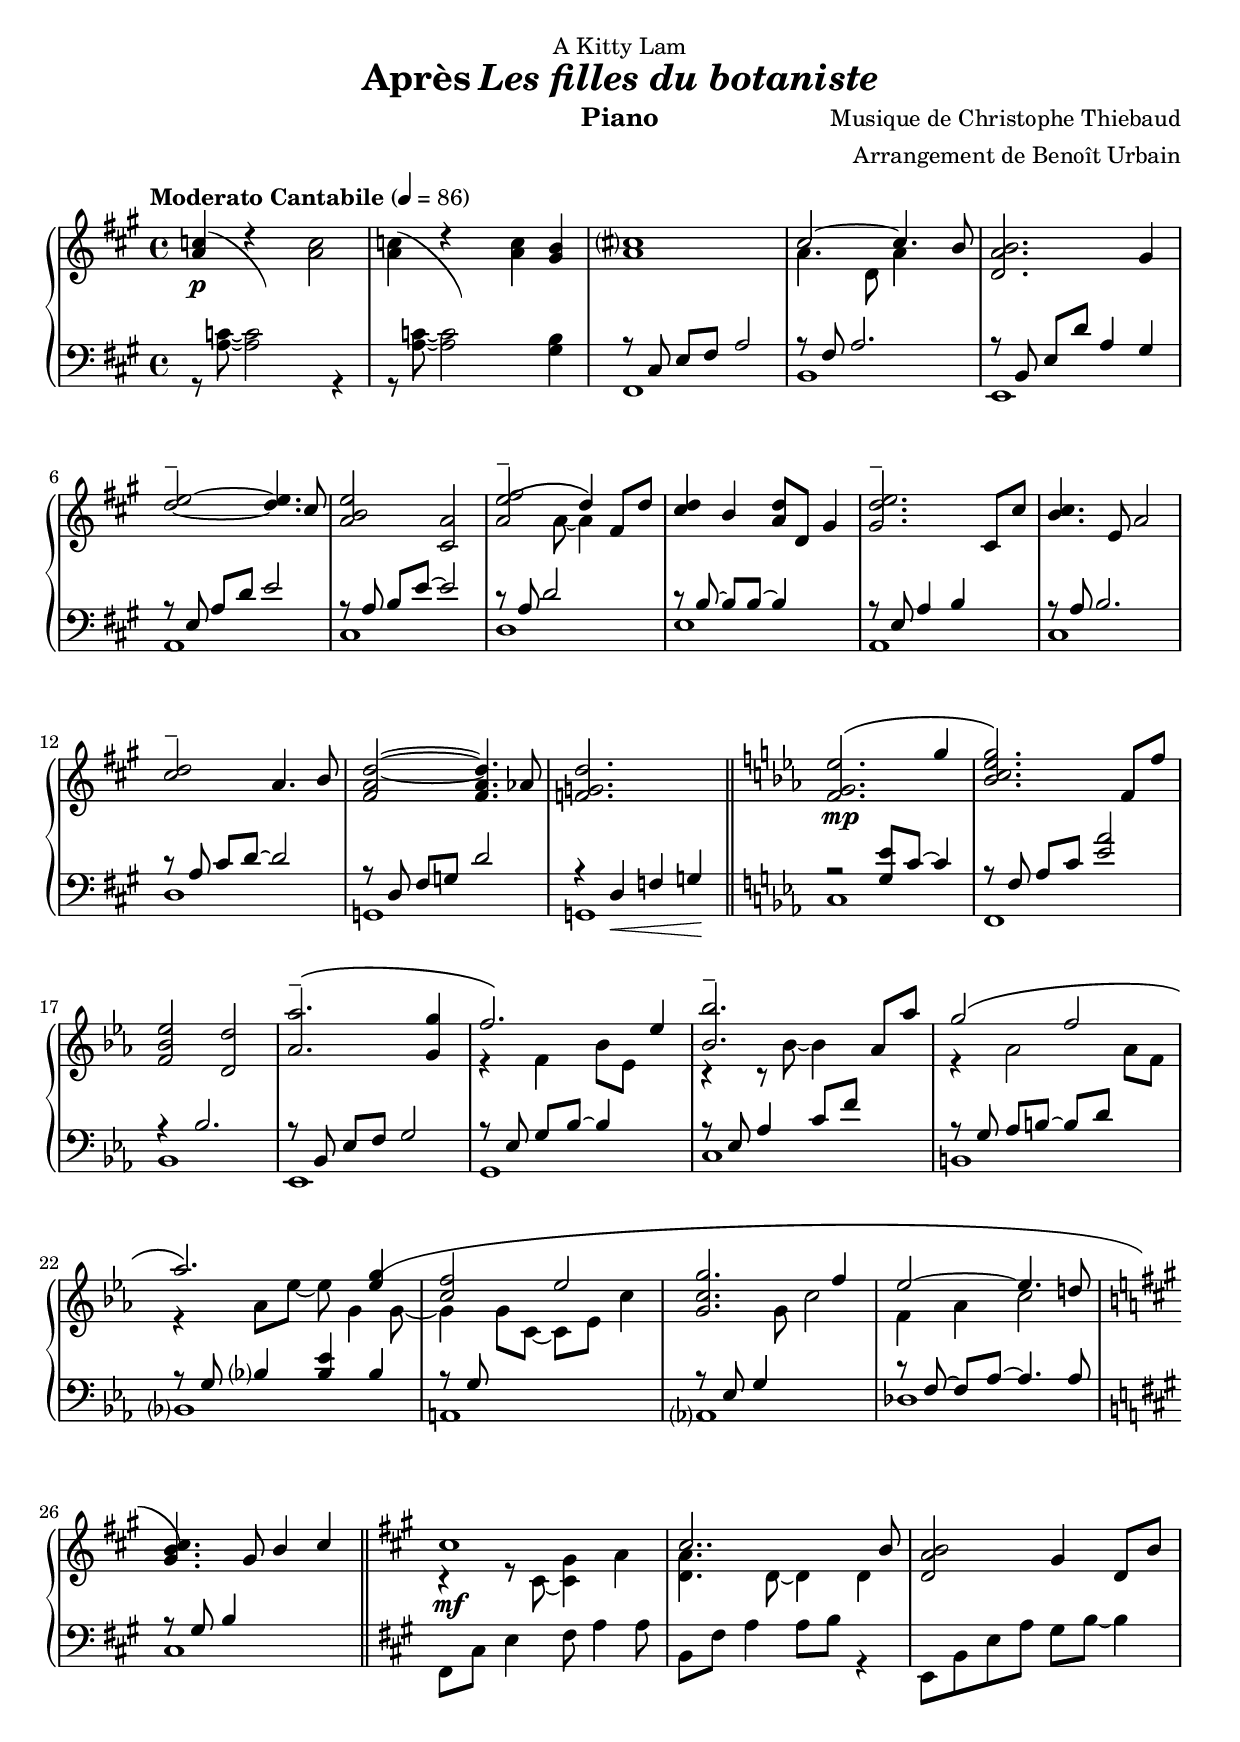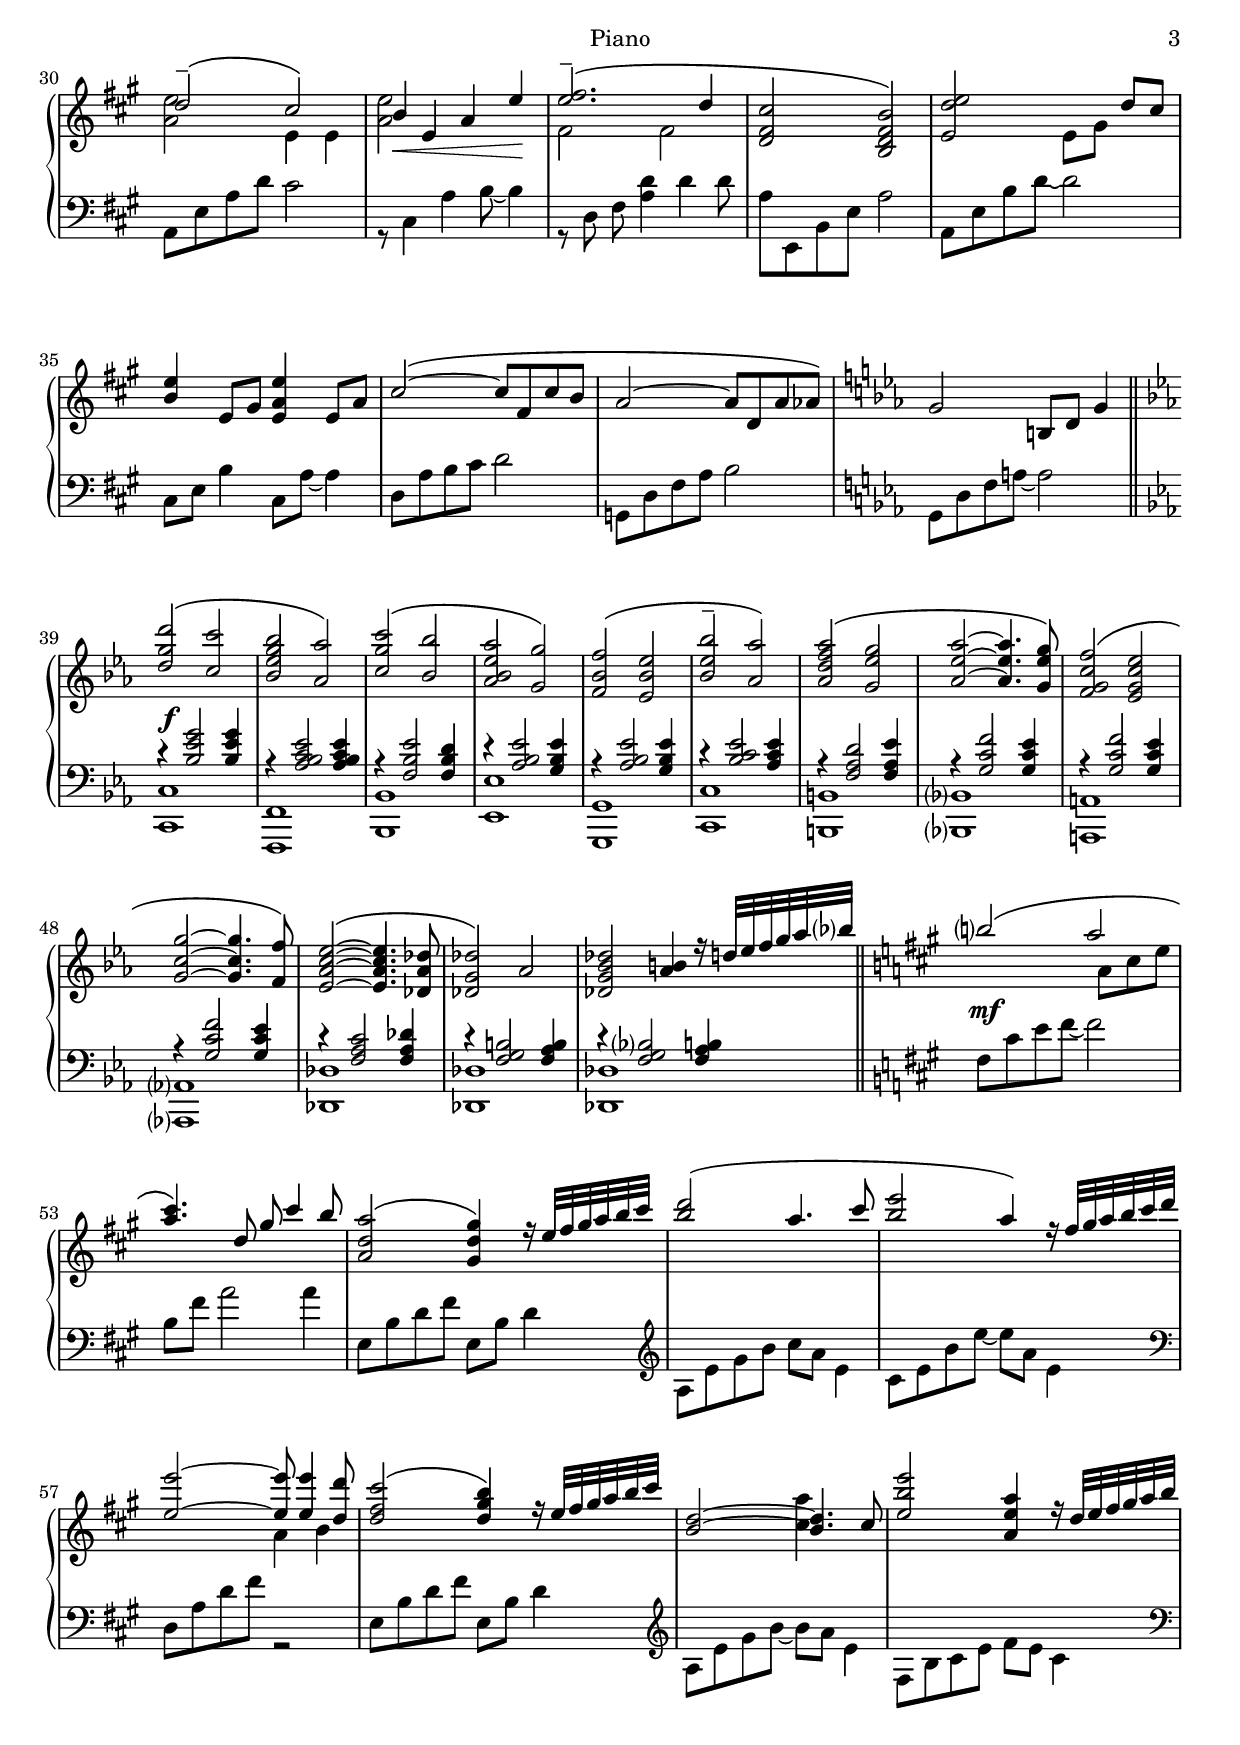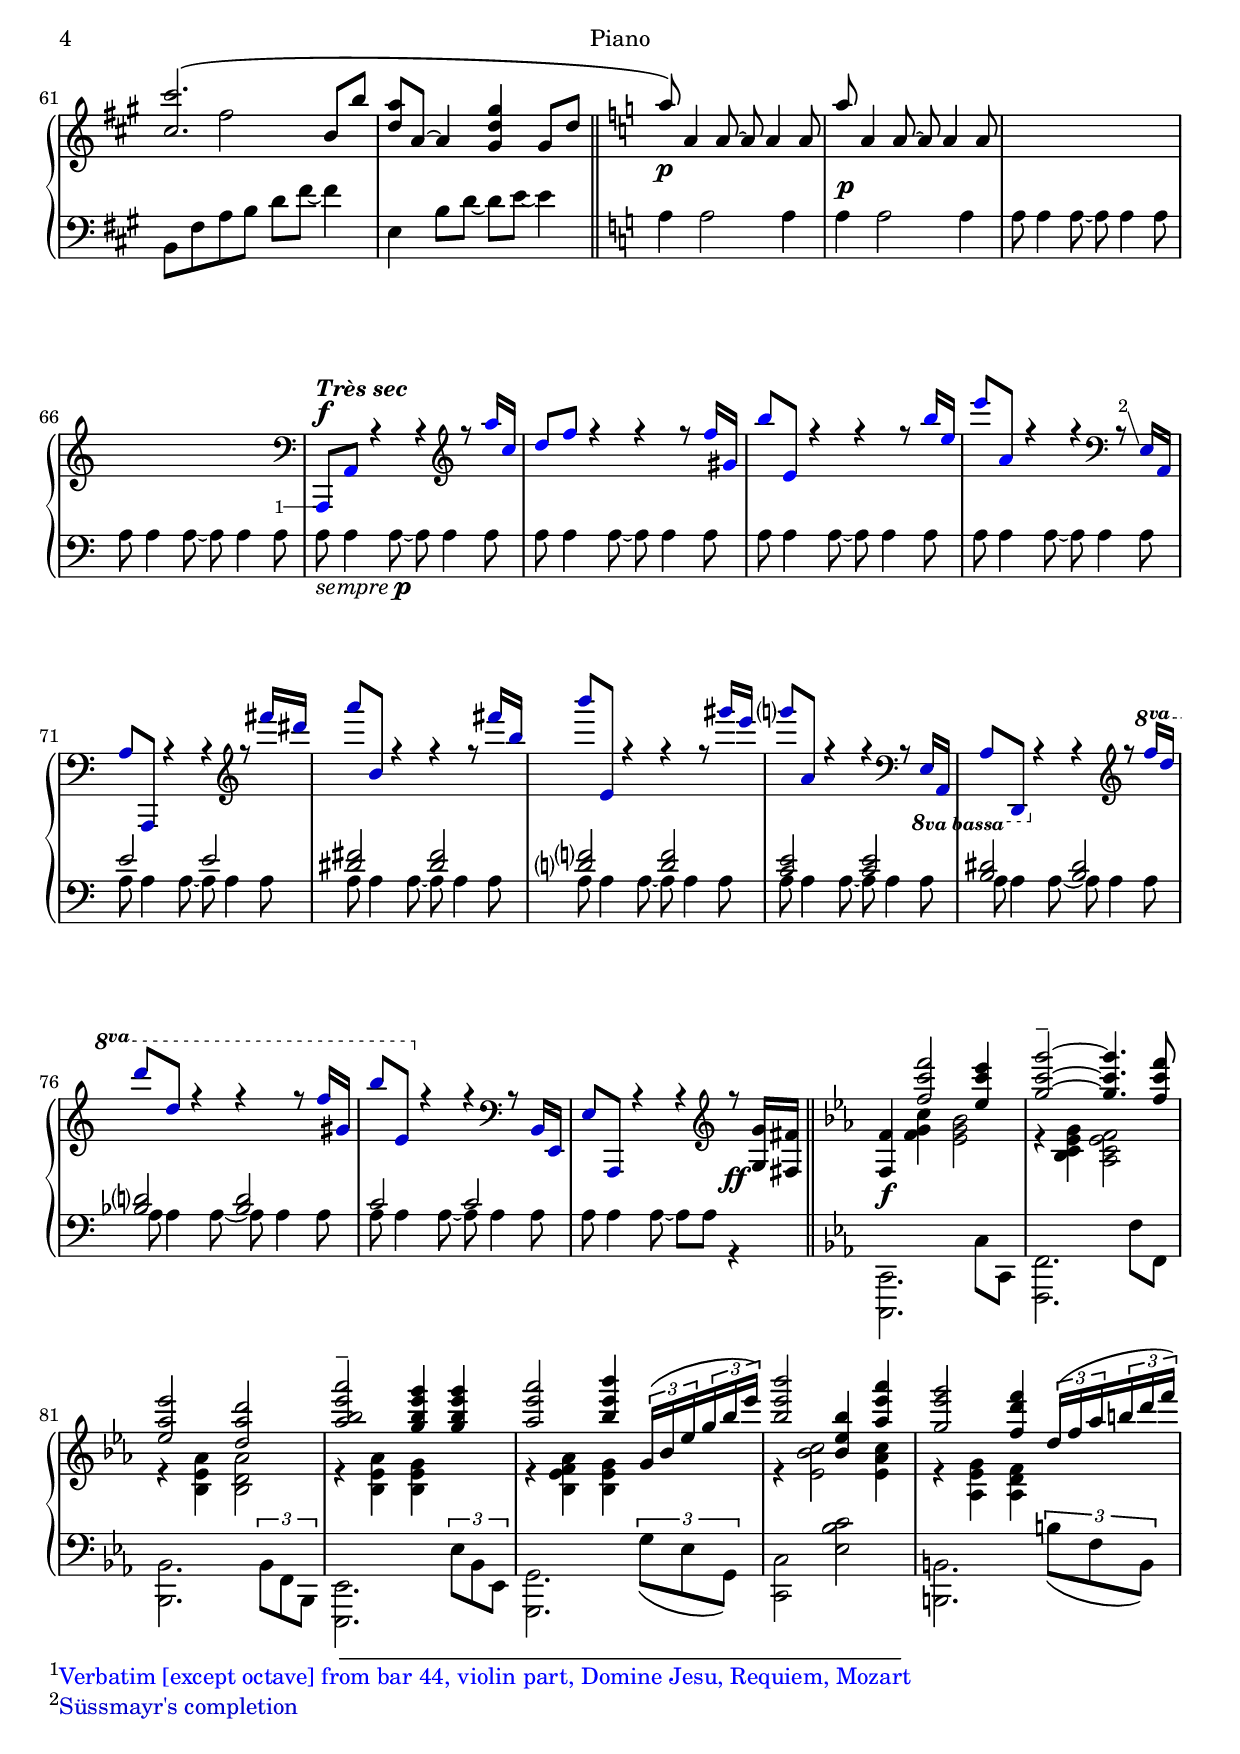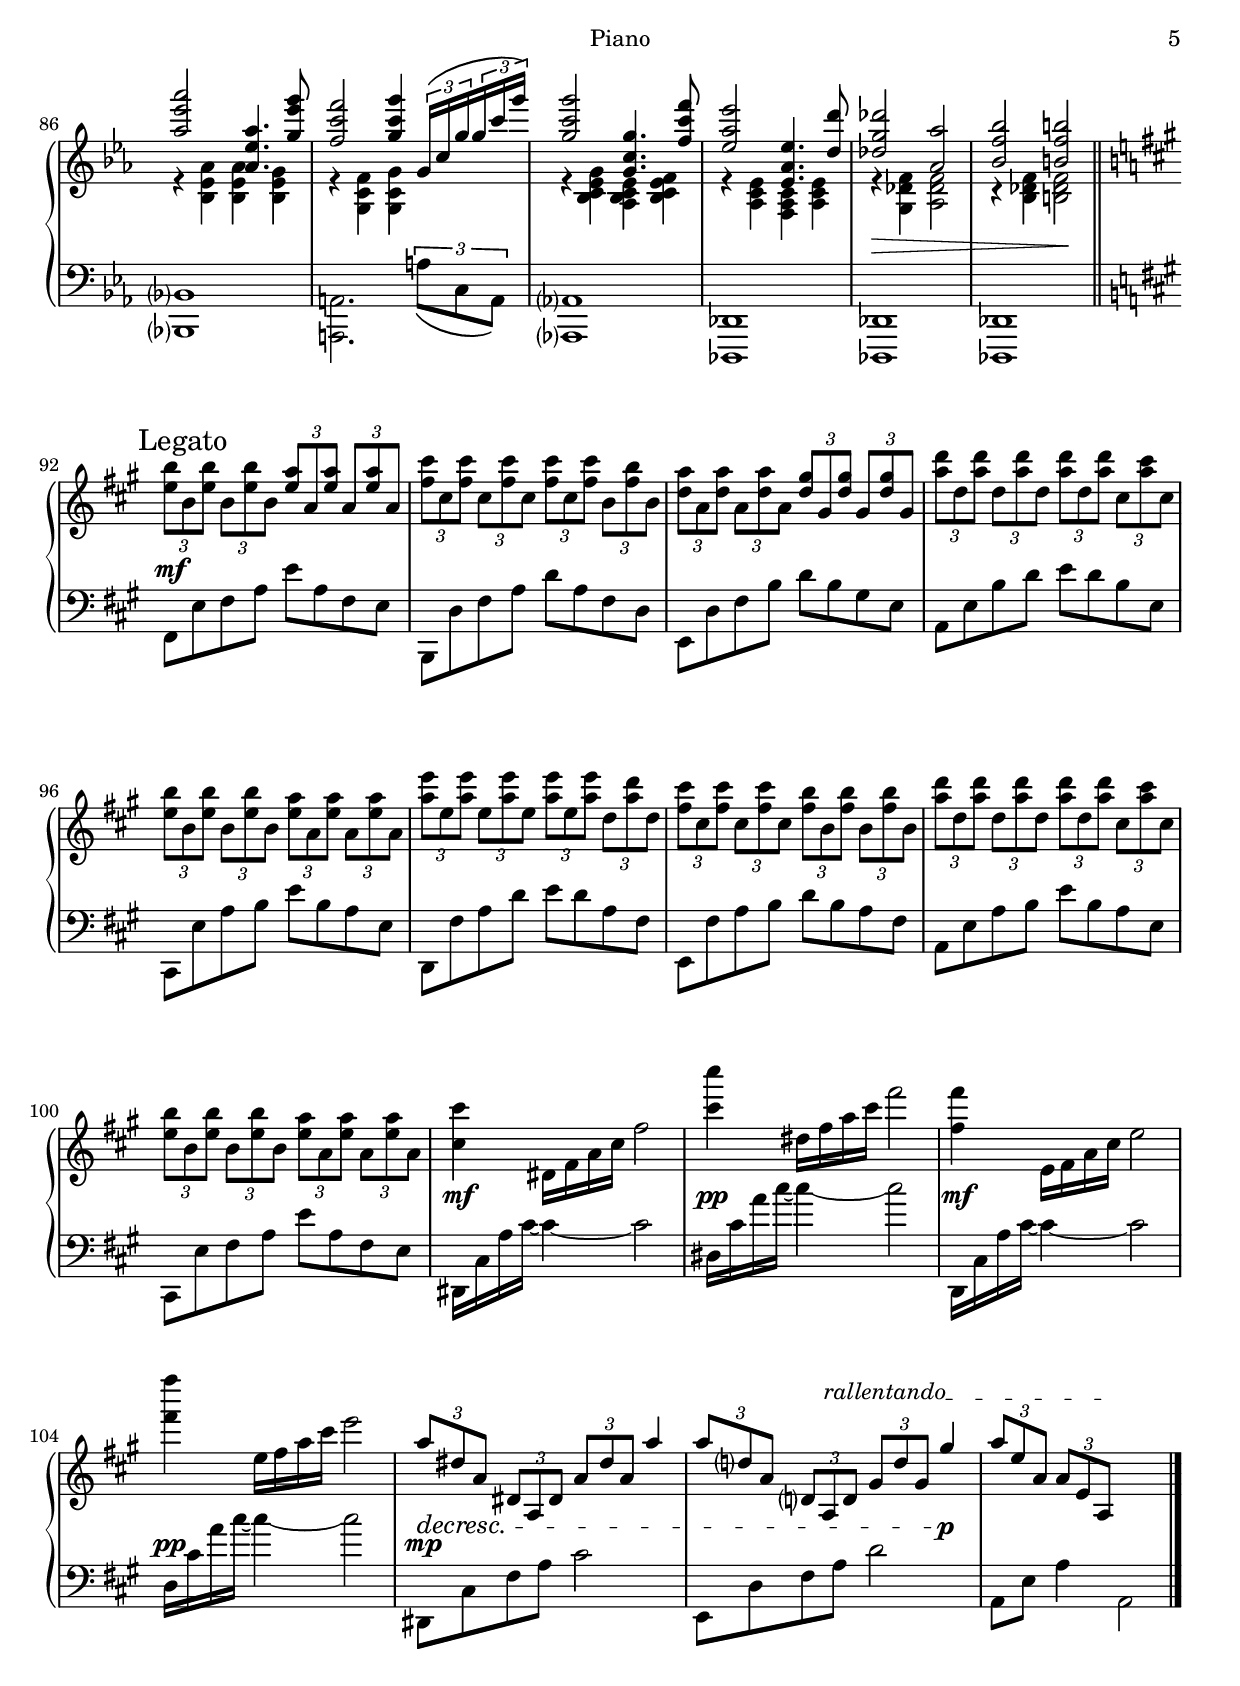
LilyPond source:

\version "2.22.1"

% RIGHT HAND %%%%%%%%%%%%%%%%%%%%%%%%%%%%%%%%%%%%%%%%%%%%%%%%

reexpositionPartOneRightHand = {
  \key a \major
  \new Voice {
    \key a \major

    \voiceTwo     |
    \once \override Score.RehearsalMark.self-alignment-X = #LEFT
    \override TupletBracket.bracket-visibility = ##f
    \mark "Legato"
    \tuplet 3/2 { <e''    b''    >8 b'    <e''   b''   >} \tuplet 3/2 { b'     <e''   b''    > b'     } \voiceOne
    \tuplet 3/2 { <e''    a''    >  a'    <e''   a''   >} \tuplet 3/2 { a'     <e''   a''    >  a'    } \voiceTwo  |
    \tuplet 3/2 { <fis''  cis''' >  cis'' <fis'' cis'''>} \tuplet 3/2 { cis''  <fis'' cis''' > cis''  }            %
    \tuplet 3/2 { <fis''  cis''' >  cis'' <fis'' cis'''>} \tuplet 3/2 { b'     <fis'' b''    > b'     }            |
    \tuplet 3/2 { <d''    a''    >  a'    <d''   a''   >} \tuplet 3/2 { a'     <d''   a''    > a'     } \voiceOne  %
    \tuplet 3/2 { <d''    gis''  >  gis'  <d''   gis'' >} \tuplet 3/2 { gis'   <d''   gis''  > gis'   } \voiceTwo  |
    \tuplet 3/2 { <a''    d'''   >  d''   <a''   d'''  >} \tuplet 3/2 { d''    <a''   d'''   > d''    }            %
    \tuplet 3/2 { <a''    d'''   >  d''   <a''   d'''  >} \tuplet 3/2 { cis''  <a''   cis''' > cis''  }            |
    \tuplet 3/2 { <e''    b''    >  b'    <e''   b''   >} \tuplet 3/2 { b'     <b''   e''    > b'     }            %
    \tuplet 3/2 { <e''    a''    >  a'    <e''   a''   >} \tuplet 3/2 { a'     <a''   e''    > a'     }            |
    \tuplet 3/2 { <a''    e'''   >  e''   <a''   e'''  >} \tuplet 3/2 { e''    <a''   e'''   > e''    }            %
    \tuplet 3/2 { <a''    e'''   >  e''   <a''   e'''  >} \tuplet 3/2 { d''    <a''   d'''   > d''    }            |
    \tuplet 3/2 { <fis''  cis''' >  cis'' <fis'' cis'''>} \tuplet 3/2 { cis''  <fis'' cis''' > cis''  }            %
    \tuplet 3/2 { <fis''  b''    >  b'    <fis'' b''   >} \tuplet 3/2 { b'     <fis'' b''    > b'     }            |
    \tuplet 3/2 { <a''    d'''   >  d''   <a''   d'''  >} \tuplet 3/2 { d''    <a''   d'''   > d''    }            %
    \tuplet 3/2 { <a''    d'''   >  d''   <a''   d'''  >} \tuplet 3/2 { cis''  <a''   cis''' > cis''  }            |
    \tuplet 3/2 { <e''    b''    >  b'    <e''   b''   >} \tuplet 3/2 { b'     <b''   e''    > b'     }            %
    \tuplet 3/2 { <e''    a''    >  a'    <e''   a''   >} \tuplet 3/2 { a'     <a''   e''    > a'     }            |
	  <cis''' cis''>4 dis'16 fis' a' cis'' fis''2  |
	  <cis'''' cis'''>4 dis''16 fis'' a'' cis''' fis'''2  |
	  <fis''' fis''>4 e'16 fis' a' cis'' e''2  |
	  <fis'''' fis'''>4 e''16 fis'' a'' cis''' e'''2  |
    \voiceOne
    \dimTextDecresc
    \override TextSpanner.bound-details.left.text = "rallentando"
    \tuplet 3/2 { a''8\>  dis'' a'   } \tuplet 3/2 { dis' a                 dis'           } \tuplet 3/2 { a'   dis'' a'   }  a''4       |
    \tuplet 3/2 { a''8  d''   a' } \tuplet 3/2 { d'   a\startTextSpan d'             } \tuplet 3/2 { gis' d''   gis' }  gis''4\p\! |
    \tuplet 3/2 { a''8    e''   a'   } \tuplet 3/2 { a'   e'                a\stopTextSpan } s2                                        |
  }
}

reexpositionPartTwoRightHand = {
  \key c \minor
  <<
    \new Voice \relative c {
      \voiceOne
      | <f'   f,>4 <f' c' f                              >2 <ees  c'   ees        >4
      | <g    c    g'\tenuto      >2~  <g    c    g'                >4. <f c' f   >8
      | <ees  aes  ees'           >2   <d    aes' d                               >2
      | <aes' bes  ees aes\tenuto >2   <g    bes  ees g  >4 <g    bes  ees  g     >4
      | <aes  ees' aes            >2   <bes  ees  bes'   >4 \tupletUp \tuplet 3/2 { g,16\( bes ees } \tuplet 3/2 { g bes ees\) }
      | <bes  ees  bes'           >2   <bes, ees  bes'   >4 <aes' ees' aes        >4
      | <g    ees' g              >2   <f    d'   f      >4 \tupletUp \tuplet 3/2 { d16\(  f   aes } \tuplet 3/2 { b d   f\)   }   
      | <aes, ees' aes            >2   <aes, ees' aes    >4. <g'  ees' g          >8
      | <f    c'   f              >2   <g    c    g'     >4 \tupletUp \tuplet 3/2 { g,16\( c   g'  } \tuplet 3/2 { g c   g'\)  }
      | <g,   c    g'             >2   <g,   c    g'     >4. <f'  c'   f          >8
      | <ees  aes  ees'           >2   <ees, aes  ees'   >4. <d'  d'              >8
      | <des  g    des'           >2\> <aes  aes'                                 >2
      | <bes  f'   bes            >2   <b    f'   b                               >2\!
    }
    \new Voice \relative c {
      \voiceTwo
      | s4 <f'   g    c                       >4 <ees g bes  >2
      | r4 <bes  c    ees g                   >4 <aes c ees f>2
      | r4 <bes  ees  aes    >4 <bes d   aes'                >2
      | r4 <bes  ees  aes    >4 <bes ees g    >4 s4
      | r4 <bes  ees  f   aes>4 <bes ees g    >4 s4
      | r4 <ees  bes' c                       >2 <ees aes c  >4
      | r4 <aes, ees' g      >4 <aes d   f    >4 s4
      | r4 <bes  ees  aes    >4 <bes ees aes  >4 <bes ees g  >4
      | r4 <g    c    f      >4 <g   c   g'   >4 s4
      | r4 <bes  c    ees g  >4 <aes bes c ees>4 <bes c ees f>4
      | r4 <aes  c    ees    >4 <f   aes c    >4 <aes c ees  >4
      | r4 <g    des' f      >4 <aes des f                   >2
      | r4 <bes  des  f      >4 <b   des f                   >2
    }
  >>
}


developmentRightHand = {
  % \key a \minor
  <<  %{%}
    \new Voice \relative a'' {
      \voiceOne
      % (first bar of development moved to expositionTerPartOne)
      | a8  a,4 a8~ a a4 a8
      \repeat unfold #2 s1

      \clef bass
      \override Voice.NoteHead.color = #(x11-color 'blue)
      %
      | 
      \footnote #'(-3 . 0) \markup { \with-color #(x11-color 'blue) "Verbatim [except octave] from bar 44, violin part, Domine Jesu, Requiem, Mozart"  } 
      a,,,8^\markup { \italic \bold "Très sec" }^\f
             a'             r4 r \clef treble r8             a'''16      c,
      | d8   f              r4 r              r8             f16         gis,
      | b'8  e,,            r4 r              r8             b''16       e,
      | e'8  a,,            r4 r \clef bass   r8             
      \override Voice.NoteHead.color = #(x11-color 'blue3)
      \footnote #'(-1 . 3) \markup { \with-color #(x11-color 'blue3) "Süssmayr's completion" }
                                                             e,16        a,
      $
      | a'8  a,,            r4 r \clef treble r8             fis'''''16  dis
      | a'8  b,,            r4 r              r8             fis''16     b,
      | b'8  e,,,           r4 r              r8             gis''16     e
      | g8   a,,            r4 r \clef bass   r8 \ottava #-1 \set Staff.ottavation = \markup \bold \concat{ "8" \tiny "va bassa" }
                                                             e,,16       a,
      %
      | a'8  d,, \ottava #0 r4 r \clef treble r8 \ottava #1  \set Staff.ottavation = \markup \bold \concat {"8" \tiny \raise #0.7"va" }
                                                             f'''''16    d
      | d'8  d,             r4 r              r8             f16         gis,
      | b'8  e,, \ottava #0 r4 r \clef bass   r8             b,,16       e,
      | e'8  a,,            r4 r \clef treble 
      \override Voice.NoteHead.color = #(x11-color 'black)
                                              r8\ff          <g'' g'>16 <fis fis'>
    }
    % VERBATIM FROM MOZART SCORE ; JUST FOR CONTROL ; UNCOMMENT ONLY IF YOU KNOW WHAT YOU ARE DOING
    %{
    \new Voice \transpose c d \relative g {
      \voiceTwo
      \key g \minor
      % (first bar of development moved to expositionTerPartOne)
      \repeat unfold #3 s1
      %
      | g8  g'  r4 r r8 g'16   bes, 
      | c8  ees r4 r r8 ees16  fis,
      | a'8 d,, r4 r r8 a'16   d,   
      | d'8 g,, r4 r r8 d''16  g,
      %
      | g'8 g,, r4 r r8 e''16  cis  
      | g'8 a,, r4 r r8 e''16  a,
      | a'8 d,, r4 r r8 fis'16 d    
      | f8  g,, r4 r r8 d''16  g,
      %
      | g'8 c,, r4 r r8 ees'16 c    
      | c'8 c,  r4 r r8 ees16  fis,
      | a'8 d,, r4 r r8 a''16  d,   
      | d'8 g,, r4 r2
      %
    }
    %}
  >>
}

expositionTerPartOneRightHand = {
  \key a \major
  <<
    \new Voice \relative a'' {
      \voiceOne
      | b?2\( a
      | <a cis>4.\) d,8 gis cis4 b8
      | <a, d a'>2\( <gis d' gis>4\) r16 e'32 fis gis a b cis
      | <b d>2\( a4. cis8
      | <b e>2 a4\) r16 fis32 gis a b cis d
      | <e, e'>2~ <e e'>8 <e e'>4 <d d'>8
      | <d fis cis'>2\( <d gis b>4\) r16 e32 fis gis a b cis
      | <b, d>2~ <b d>4. cis8
      | <e b' e>2 <a, e' a>4 r16 d32 e fis gis a b
      | <cis, cis'>2.\( b8 b'
      | <d, a'>8 a~ a4 <gis d' gis>4 gis8 d'
      \bar "||"
      % first bar of development
      \key a \minor
      | a'8\p\) a,4 a8~ a a4 a8
    }
    \new Voice \relative a' {
      \voiceTwo
      | s2 s8 a cis e
      | s1
      | s1
      | s1
      | s1
      | s2 a,4 b
      | s1
      | s2 <cis a'>4 s4
      | s1
      | s4 fis2 s4
      | s1
      % first bar of development
      | s1
    }
  >>
}

expositionBisPartTwoRightHand = {
  \key c \minor
  <<
    \new Voice \relative c'' {
      \voiceOne
      | <d g d'>2\(            <c c'>
      | <bes ees g bes>        < aes aes'>\)
      | <c g' c>\(             < bes bes'>
      | <aes bes ees aes>      <g g'>\)
      | <f bes f'>\(           <ees bes' ees>
      | <bes'\tenuto ees bes'> <aes aes'>\)
      | <aes d f aes>\(        <g ees' g>
      | <aes ees' aes>~        <aes ees' aes>4. <g ees' g>8\)
      | <f g c f>2\(           <ees g c ees>
      | <g c g'>~              <g c g'>4. <f f'>8\)
      | <ees aes c ees>2~\(    <ees aes c ees>4. <des aes' des>8
      | <des g des'>2\)        aes'
      | <des, g bes des>       <aes' b>4 r16 d32 ees f g aes bes!
      |
    }
  >>
}

expositionBisPartOneRightHand = {
  \key a \major
  <<
    \new Voice \relative a' {
      \voiceOne
      | cis1
      | cis2.. b8
      | <d, a' b>2 gis4 d8 b'
      | d2\tenuto\( cis\)
      | b4\< e, a e'\!
      | <e\tenuto fis>2.\(  d4
      | <d, fis cis'>2 <b d fis b>\)
      | <e d' e>2 s4 d'8 cis
      | <b e>4 e,8 gis <e a e'>4 e8 a
      | cis2~\( cis8 fis, cis' b
      | a2~ a8 d, a' aes\)
      \key c \minor
      | g2 b,8 d g4
    }
    \new Voice \relative a {
      \voiceTwo
      | r4 r8 cis~ <cis gis'>4 a'
      | <d, a'>4. d8~ d4 d
      | s1
      | <a' e'>2 e4 e
      | <a e'>2 s2
      | fis  fis
      | s1
      | s2 e8 gis s4
      | s1
      | s1
      | s1
    }
  >>
}

expositionPartTwoRightHand = {
  \key c \minor
  <<
    \new Voice \relative ees' {
      \voiceOne
      | <f g ees'>2.\( g'4
      | <bes, c ees g>2.\) f8 f'
      | <f, bes ees>2 <d d'>
      | <aes' aes'\tenuto>2.\( <g g'>4
      | f'2.\) ees4
      | <bes bes'\tenuto>2. aes8 aes'
      | g2\( f
      | aes2.\) <ees g\(>4
      | <c f>2 ees
      | <c g g'>2. f4
      | ees2~ ees4. d!8
      \key a \major
      | <gis, b cis\)>4. gis8 b4 cis
    }
    \new Voice \relative ees' {
      \voiceTwo
      | s1
      | s1
      | s1
      | s1
      | r4 f bes8 ees, s4
      | r4 r8 bes'~ bes4 s4
      | r4 aes2 aes8 f
      | r4 aes8 ees'~ ees g,4 g8~
      | g4 g8 c,~ c ees c'4
      | s4. g8 c2
      | f,4 aes c2
    }
  >>

}

expositionPartOneRightHand = {
  \key a \major


  <<
    \new Voice \relative a' {
      \voiceOne
      % \override Voice.NoteHead.color = #(x11-color 'red3)
      % http://lilypond.org/doc/v2.22/Documentation/notation/common-notation-for-keyboards#changing-staff-manually
      {
        \repeat unfold #2 {
          | <a c>4(
          <<
            { \change Staff = "LeftHand" \hideNotes a,,8) a''8 \unHideNotes \change Staff = "RightHand"  }
            \new Voice { \voiceTwo d4\rest }
          >> \oneVoice
        }
        \alternative {
          {<a c>2}
          {<a c>4 <gis b>}
        }
      }

      % | <a c>4 r <a c>2
      % | <a c>4 r <a c> <gis b>
      %
      \voiceOne
      | <a cis>1
      | cis2~ cis4. b8
      | <d, a' b>2. gis4
      %
      \override TieColumn.tie-configuration = #'((4 . 1) (1 . -1))
      | <d'\tenuto e>2~ <d e>4. cis8
      | <a b e>2 <cis, a'>2
      | <a' e'\tenuto\( fis>2 d4\) fis,8 d'8
      | <cis d>4 b <a d>8 d, gis4
      | <gis d'\tenuto e>2. cis,8 cis'
      %
      | <b cis>4. e,8 a2
      | <cis\tenuto d>2 a4. b8
      | <fis a d>2~ <fis a d>4. aes8
      | <f g d'>2. s4
    }
    \new Voice \relative a {
      \voiceTwo
      | s1
      | s1
      | s1
      | a'4. d,8 a'4 s4
      | s1
      %
      | s1
      | s1
      | s4. a8~ a4 s4
      | s1
      | s1
      %
      | s1
      | s1
      | s1
      | s1
    }
  >>

}

% LEFT HAND %%%%%%%%%%%%%%%%%%%%%%%%%%%%%%%%%%%%%%%%%%%%%%%%

reexpositionPartOneLeftHand = {
  \clef bass
  \key a \major

  <<
    \new Voice \relative a, {
      \voiceTwo
      | fis8 e' fis a e' a, fis e
      | b, d' fis a d a fis d
      | e, d' fis b d b gis e
      | a, e' b' d e d b e,
      | cis, e' a b e b a e
      | d, fis' a d e d a fis
      | e, fis' a b d b a fis
      | a, e' a b e b a e
      | cis, e' fis a e' a, fis e
      | dis,16 cis' a' cis~ cis4~ cis2
      | dis,16 cis' a' cis~ cis4~ cis2
      | d,,,16   cis' a' cis~ cis4~ cis2
      | d,16   cis' a' cis~ cis4~ cis2
      | dis,,,8  cis' fis a cis2
      | e,,8 d' fis a d2
      | a,8 e' a4 a,2
      \bar "|."
    }
  >>
}

reexpositionPartTwoLeftHand = {
  \clef bass
  \key c \minor


  <<
    \new Voice \relative c' {
      \voiceTwo
      | <c,,  c,  >2. c'8 c,
      | <f    f,  >2. f'8 f,
      | <bes  bes,>2. \tupletUp \tuplet 3/2 { bes8    f   bes,   }
      | <ees  ees,>2. \tupletUp \tuplet 3/2 { ees'8   bes ees,   }
      | <g    g,  >2. \tupletUp \tuplet 3/2 { g'8\(   ees g,\)   }
      | <c    c,  >2  <ees bes' c>
      | <b    b,  >2. \tupletUp \tuplet 3/2 { b'8\(   f   b,\)   }
      | <bes  bes,>1
      | <a    a,  >2. \tupletUp \tuplet 3/2 { a'8\(   c,  a\)    }
      | <aes  aes,>1
      | <des, des,>1
      | <des  des,>1
      | <des  des,>1
    }
  >>
}

developmentLeftHand = {
  \clef bass
  <<
    \new Voice \relative a' {
      \voiceOne
      % (first bar of development moved to expositionTerPartOne)
      \repeat unfold 7 {| s1}
      %
      | e2 e2
      | <dis fis>2 <dis fis>2
      | <d f>2 <d f>2
      | <c e>2 <c e>2
      %
      | <b dis>2 <b dis>2
      | <bes d>2 <bes d>2
      | c2 c2
      | s1
    }
    \new Voice \relative a {
      \voiceTwo
      % (first bar of development moved to expositionTerPartOne)
      | a4 a2 a4
      \repeat unfold 2 {| a8 a4 a8~ a8 a4 a8 }
      | a8_\markup { \italic sempre \dynamic p } a4 a8~ a8 a4 a8
      \repeat unfold 10 {| a8 a4 a8~ a8 a4 a8 }
      | a8 a4 a8~ a8 a8 r4
    }
  >>
}

expositionTerPartOneLeftHand = {
  \clef bass
  \key a \major

  <<
    \new Voice \relative a {
      \voiceTwo
      | fis8 cis' e fis~ fis2
      | b,8 fis' a2 a4
      | e,8 b' d fis e, b' d4
      \clef treble
      | a8 e' gis b cis a e4
      %
      | cis8 e b' e~ e a, e4
      \clef bass
      | d,8 a' d fis r2
      | e,8 b' d fis e, b' d4
      \clef treble
      | a8 e' gis b~ b a e4
      %
      | fis,8 b cis e fis e cis4
      \clef bass
      | b,8 fis' a b d fis~ fis4
      | e,4 b'8 d~ d e~ e4
      % first bar of development
      \key a \minor
      | a,4 a2 a4
    }
  >>
}

expositionBisPartTwoLeftHand = {
  \clef bass
  \key c \minor


  <<
    \new Voice \relative c {
      \voiceOne
      | r4 <bes' ees g>2 <bes ees g>4
      | r4 <aes bes c ees>2 <aes bes c ees>4
      | r4 <f bes ees>2 <f bes d>4
      | r4 <aes bes ees>2 <g bes ees>4
      %
      | r4 <aes bes ees>2 <g bes ees>4
      | r4 <bes c ees>2 <aes c ees>4
      | r4 <f aes d>2 <f aes ees'>4
      | r4 <g c f>2 <g c ees>4
      %
      | r4 <g c f>2 <g c ees>4
      | r4 <g c f>2 <g c ees>4
      | r4 <f aes c>2 <f aes des>4
      | r4 <f  g  b>2 <f  aes  b>4
      | r4 <f  g  bes>2 <f  aes  b>4
    }
    \new Voice \relative c,, {
      \voiceTwo
      | <c' c'>1
      | <f, f'>1
      | <bes bes'>1
      | <ees ees'>1
      %
      | <g, g'>1
      | <c c'>1
      | <b b'>1
      | <bes bes'>1
      %
      | <a a'>1
      | <aes aes'>1
      | <des des'>1
      | <des des'>1
      | <des des'>1
    }
  >>
}

expositionBisPartOneLeftHand = {
  \key a \major
  \clef bass
  <<
    \new Voice \relative a, {
      \voiceTwo
      | fis8 cis' e4 fis8 a4 a8
      | b,8 fis' a4 a8 b r4
      | e,,8 b' e a gis b~ b4
      | a,8 e' a d cis2
      %
      | r8 cis,4 a' b8~ b4
      | r8 \autoBeamOff d, \autoBeamOn fis <a d>4 d4 d8
      | a8 e, b' e a2
      | a,8 e' b' d~ d2
      %
      | cis,8 e b'4 cis,8 a'~ a4
      | d,8 a' b cis d2
      | g,,8 d' fis a b2
      \key c \minor
      | g,8 d' f a~ a2
    }
  >>
}

expositionPartTwoLeftHand = {
  \key c \minor
  \clef bass
  <<
    \new Voice \relative ees, {
      \voiceTwo
      | c'1         % do mineur
      | f,          % fa mineur 7
      | bes         % si ♭ 7
      | ees,        % mi ♭ majeur
      %             %
      | g           % mi ♭ majeur/sol
      | c           % la ♭ majeur7do
      | b           % la ♭ mineur 7 maj / do ♭
      | bes         % mo ♭ majeur / si ♭
      %             %
      | a           % fa majeur 9 / la
      | aes         % la ♭ majeur 7 maj
      | des         % ré ♭ majeur
      \key a \major %
      | cis         % do ♯ 7 (== ré ♭ 7)
    }
    \new Voice \relative ees {
      \voiceOne
      | r2 <g ees'>8 c8~ c4                               % do mineur
      | r8 \autoBeamOff f,8 \autoBeamOn aes c <ees aes>2  % fa mineur 7
      | r4 bes2.                                          % si ♭ 7
      | r8 \autoBeamOff bes, \autoBeamOn ees f g2         % mi ♭ majeur
      %                                                   %
      | r8 \autoBeamOff ees \autoBeamOn g bes~ bes4 s4    % mi ♭ majeur/sol
      | r8 ees, aes4 c8 f s4                              % la ♭ majeur7do
      | r8 \autoBeamOff g, \autoBeamOn aes b~ b d s4      % la ♭ mineur 7 maj / do ♭
      | r8 \autoBeamOff g, \autoBeamOn bes4 <bes ees> bes % mo ♭ majeur / si ♭
      %                                                   %
      | r8 \autoBeamOff g \autoBeamOn s2.                 % fa majeur 9 / la
      | r8 \autoBeamOff ees \autoBeamOn g4 s2             % la ♭ majeur 7 maj
      | r8 \autoBeamOff f~ \autoBeamOn f aes~ aes4. aes8  % ré ♭ majeur
      \key a \major                                       %
      | r8 \autoBeamOff gis \autoBeamOn b4 s2             % do ♯ 7 (== ré ♭ 7)
    }
  >>
}

expositionPartOneLeftHand = {
  \clef bass
  \key a \major


  <<
    \new Voice \relative a {
      \voiceTwo
      | r8 <a c>8~ <a c>2 r4
      | r8 <a c>8~ <a c>2 <gis b>4
      %
      | fis,1  % fa ♯ mineur
      | b      % si mineur 7
      | e,     % mi 7
      | a      % la majeur sus
      %        %
      | cis    % la majeur / do ♯
      | d      % ré majeur
      | e      % ni 7
      | a,     % la majeur
      %        %
      | cis    % la majeur / do ♯
      | d      % ré majeur
      | g,     % sol ♮ majeur
      | g      % sol ♮ 7

    }
    \new Voice \relative a,, {
      \voiceOne
      | s1
      | s1
      %
      | r8 \autoBeamOff cis' \autoBeamOn e fis a2    % fa ♯ mineur
      | r8 fis a2.                                   % si mineur 7
      | r8 \autoBeamOff b,   \autoBeamOn e d' a4 gis % mi 7
      | r8 \autoBeamOff e    \autoBeamOn a d e2      % la majeur sus
      %                                              %
      | r8 \autoBeamOff a,   \autoBeamOn b e~ e2     % la majeur / do ♯
      | r8 a, d2 s4                                  % ré majeur
      | r8 \autoBeamOff b~   \autoBeamOn b b~ b4 s   % ni 7
      | r8 \autoBeamOff e,   \autoBeamOn a4 b s      % la majeur
      %                                              %
      | r8 \autoBeamOff a    \autoBeamOn b2.         % la majeur / do ♯
      | r8 \autoBeamOff a    \autoBeamOn cis d~ d2   % ré majeur
      | r8 \autoBeamOff d,   \autoBeamOn fis g d'2   % sol ♮ majeur
      | r4 d,\< f g\!                                % sol ♮ 7
    }
  >>
}

% SCORE %%%%%%%%%%%%%%%%%%%%%%%%%%%%%%%%%%%%%%%%%%%%%%%%

%{
%}

\paper {
  % page-count = #4
  % page-breaking = #ly:minimal-breaking
  page-breaking = #ly:page-turn-breaking
  % page-breaking = #ly:optimal-breaking
  % min-systems-per-page = #4 
  % markup-markup-spacing = #'((basic-distance . 10) (padding . 0.5))
  first-page-number = 2
}

#(set-global-staff-size 20)

\markup {
  \vspace #1
}

myPageBreak = { %{ \pageBreak %} }

theMusic = {
    \new PianoStaff <<
      % \set PianoStaff.instrumentName = #"Piano  "
      \new Staff = "RightHand"  {
        \tempo "Moderato Cantabile" 4 = 86

        % enforce creation of all contexts at this point of time
        % cf . http://lilypond.org/doc/v2.22/Documentation/notation/common-notation-for-keyboards#changing-staff-manually
        <>
        %{ 
        %}
        \expositionPartOneRightHand     \bar "||" 
        \expositionPartTwoRightHand     \bar "||" \myPageBreak
        \expositionBisPartOneRightHand  \bar "||" 
        \expositionBisPartTwoRightHand  \bar "||" \myPageBreak
        \expositionTerPartOneRightHand            
        \developmentRightHand           \bar "||" 
        \reexpositionPartTwoRightHand   \bar "||" 
        \reexpositionPartOneRightHand   \bar "|."
      }
      \new Dynamics {
        %{ 
        %}
        s1-\p                  % prologue, expositionPartOne
        \repeat unfold #13 s1  %
        s1-\mp                 % expositionPartTwo
        \repeat unfold #11 s1  %
        s1-\mf                 % expositionBisPartOne
        \repeat unfold #11 s1  %
        s1-\f                  % expositionBisPartTwo
        \repeat unfold #12 s1  %
        s1-\mf                 % expositionTerPartOne
        \repeat unfold #11 s1  %
        s1-\p                  % development
        \repeat unfold #14 s1  %
        s1-\f                  % reexpositionPartTwo
        \repeat unfold #12 s1  %
        s1-\mf                 % reexpositionPartOne
        \repeat unfold #8 s1  %
        s1-\mf                 
        s1-\pp
        s1-\mf                  
        s1-\pp
        s1-\mp
        % s1-\markup { \center-column { "The" "End" } } % hurlement de joie
      }
      \new Staff = "LeftHand" {
        %{ 
        %}
        \expositionPartOneLeftHand     \bar "||"
        \expositionPartTwoLeftHand     \bar "||"
        \expositionBisPartOneLeftHand  \bar "||"
        \expositionBisPartTwoLeftHand  \bar "||"
        \expositionTerPartOneLeftHand
        \developmentLeftHand           \bar "||"
        \reexpositionPartTwoLeftHand   \bar "||"
        \reexpositionPartOneLeftHand   \bar "|."
      }
    >>
}

\book {

  \header {
    title = \markup {#"Après" \italic "Les filles du botaniste"}
    composer = #"Musique de Christophe Thiebaud"
    arranger = #"Arrangement de Benoît Urbain"
    dedication = #"A Kitty Lam"
    % tagline = #"tagline goes at the bottom of the last page"
    instrument = #"Piano"
  }

  \score {
    \theMusic

    \layout{
      indent = #0
      \accidentalStyle modern-voice-cautionary
      \override TupletBracket.bracket-visibility = ##t
      \context {
        \Score
        \override SpacingSpanner.base-shortest-duration = #(ly:make-moment 1/10)
      }      
    }
  }

  \score{
    \unfoldRepeats \theMusic

    \midi{
    }
  }

}